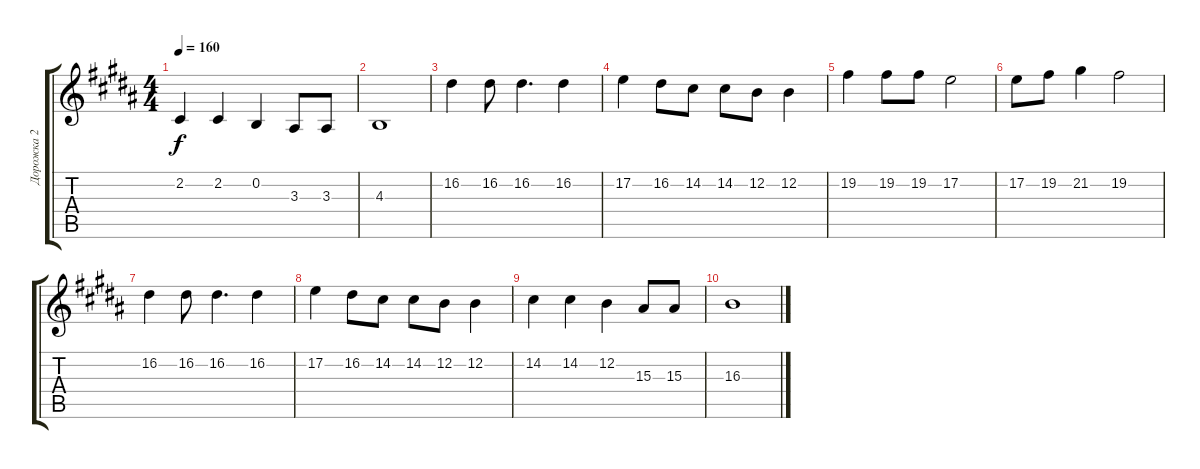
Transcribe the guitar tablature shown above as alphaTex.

\track ("Дорожка 2" "Дорожка 2") {instrument flute}
\staff {score tabs}
\tuning (E4 B3 G3 D3 A2 E2) {hide}
\ts (4 4)
\tempo 160
\clef g2
\ks b
2.2.4{dy f} 2.2.4 0.2.4 3.3.8 3.3.8 |
4.3.1 |
16.2.4 16.2.8 16.2.4{d} 16.2.4 |
17.2.4 16.2.8 14.2.8 14.2.8 12.2.8 12.2.4 |
19.2.4 19.2.8 19.2.8 17.2.2 |
17.2.8 19.2.8 21.2.4 19.2.2 |
16.2.4 16.2.8 16.2.4{d} 16.2.4 |
17.2.4 16.2.8 14.2.8 14.2.8 12.2.8 12.2.4 |
14.2.4 14.2.4 12.2.4 15.3.8 15.3.8 |
16.3.1
